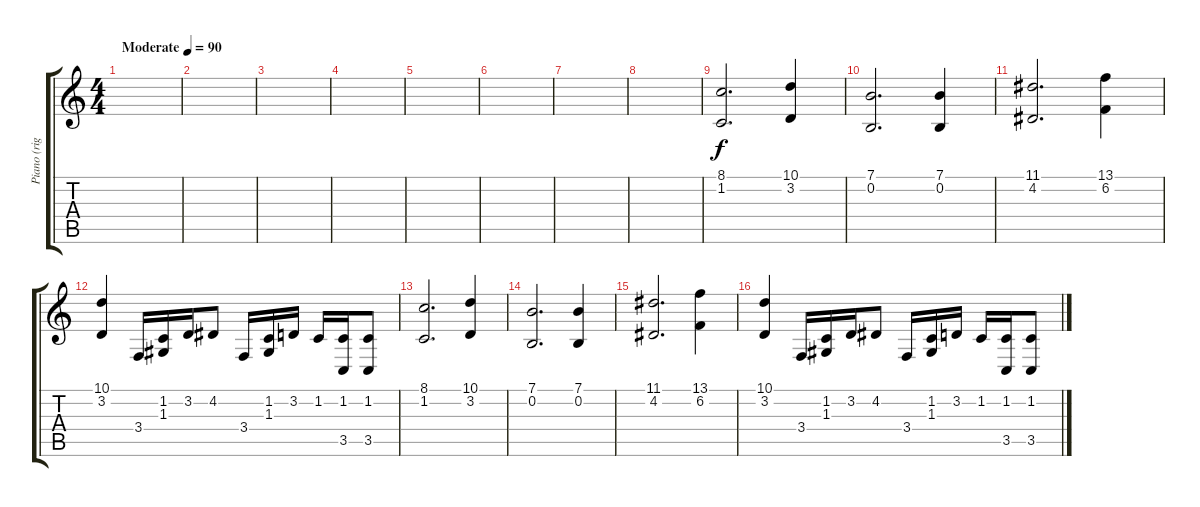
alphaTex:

\track ("Piano (right hand)" "Piano (rig") {instrument acousticgrandpiano}
\staff {score tabs}
\tuning (E4 B3 G3 D3 A2 E2) {hide}
\ts (4 4)
\tempo (90 "Moderate")
\clef g2
\ks c
|
|
|
|
|
|
|
|
(8.1 1.2).2{d} (10.1 3.2).4 |
(7.1 0.2).2{d} (7.1 0.2).4 |
(11.1 4.2).2{d} (13.1 6.2).4 |
(10.1 3.2).4 3.4.16 (1.2 1.3).16 3.2.16 4.2.8 3.4.16 (1.2 1.3).16 3.2.16 1.2.16 (1.2 3.5).16 (1.2 3.5).8 |
(8.1 1.2).2{d} (10.1 3.2).4 |
(7.1 0.2).2{d} (7.1 0.2).4 |
(11.1 4.2).2{d} (13.1 6.2).4 |
(10.1 3.2).4 3.4.16 (1.2 1.3).16 3.2.16 4.2.8 3.4.16 (1.2 1.3).16 3.2.16 1.2.16 (1.2 3.5).16 (1.2 3.5).8
